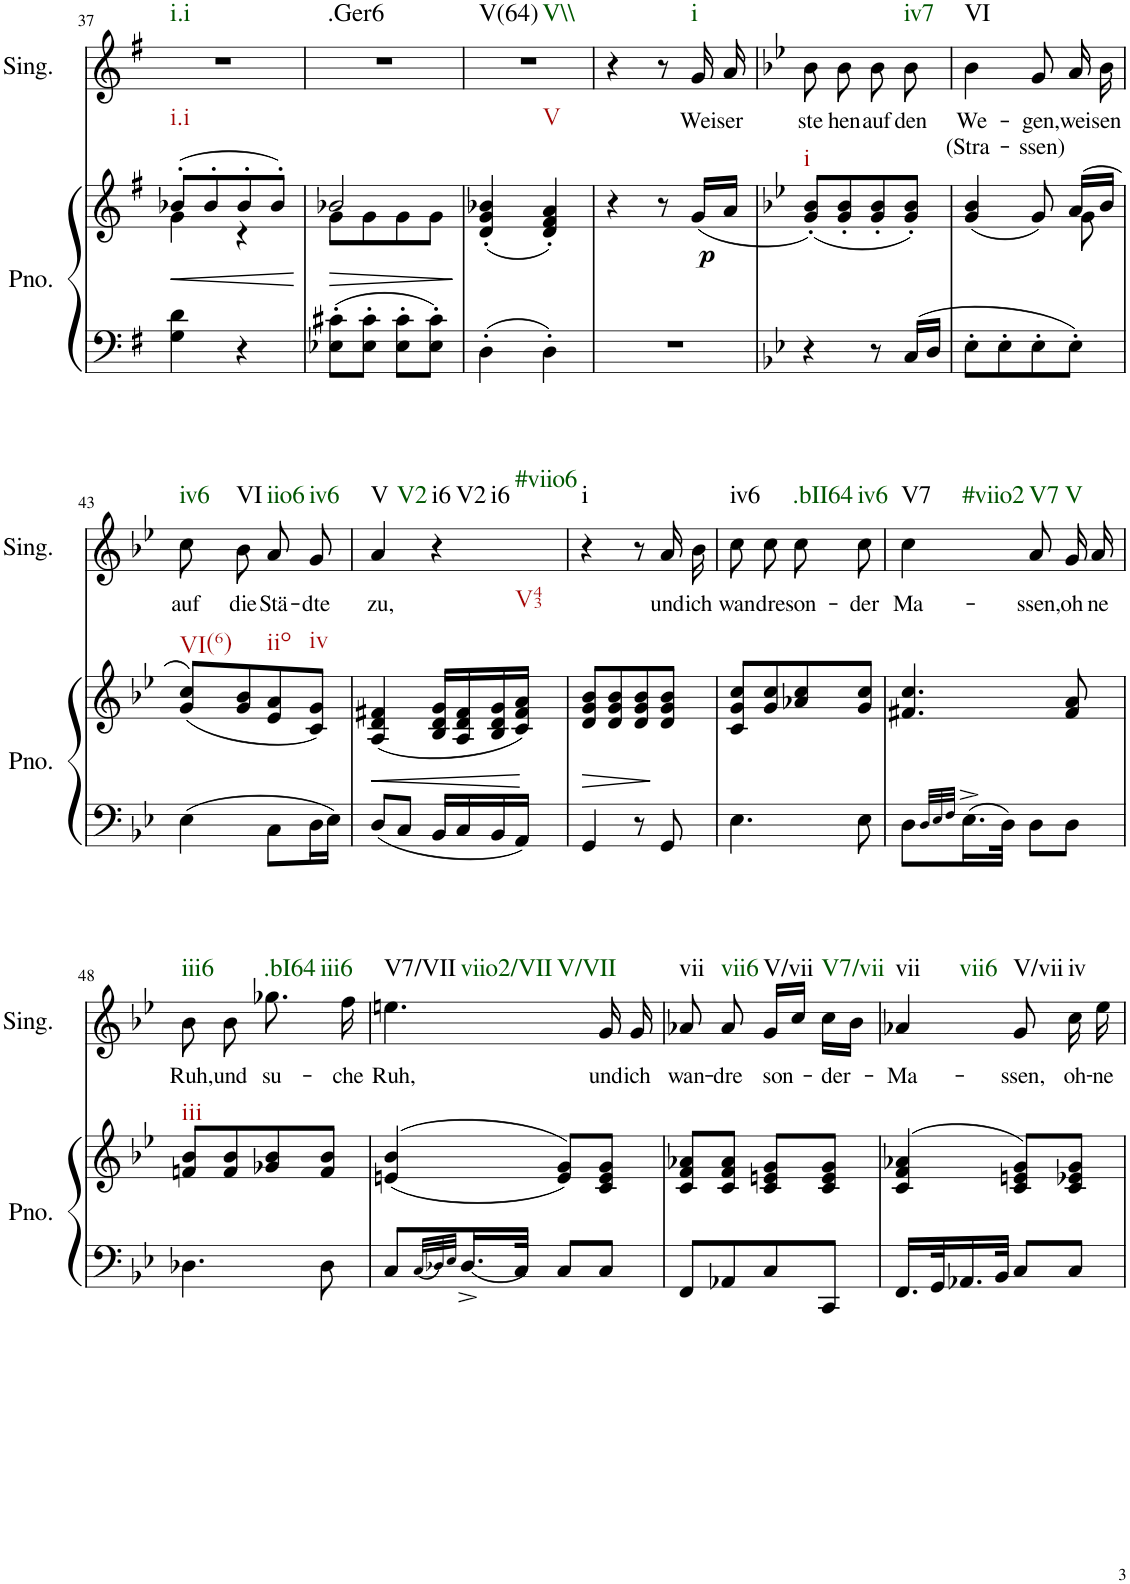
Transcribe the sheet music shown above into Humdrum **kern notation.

**kern	**kern	**dynam	**kern	**text	**text	**harte
*part2	*part2	*part2	*part1	*part1	*part1	*part1
*staff3	*staff2	*staff2/3	*staff1	*staff1	*staff1	*
*I"Pianoforte	*	*	*I"Singstimme	*	*	*
*I'Pno.	*	*	*I'Sing.	*	*	*
!!LO:PB:g=z
*clefF4	*clefG2	*	*clefG2	*	*	*
*k[f#]	*k[f#]	*	*k[f#]	*	*	*
*M2/4	*M2/4	*	*M2/4	*	*	*
=37	=37	=37	=37	=37	=37	=37
!	!	!LO:HP:b	!	!	!	!LO:H:kt=i.i
*	*^	*	*	*	*	*
4G\ 4d\	(8b-X'/L	4g\	<	2r	.	.	N
.	8b-'/	.	.	.	.	.	.
4r	8b-'/	4r	.	.	.	.	.
.	8b-'/J)	.	.	.	.	.	.
*	*v	*v	*	*	*	*	*
.	.	[	.	.	.	.
=38	=38	=38	=38	=38	=38	=38
!	!	!LO:HP:b	!	!	!	!LO:H:kt=.Ger6
*	*^	*	*	*	*	*
8E-X\' 8c#X\'L	2b-X/	8g\L	>	2r	.	.	N
8E-\' 8c#\'J	.	8g\	.	.	.	.	.
8E-\' 8c#\'L	.	8g\	.	.	.	.	.
8E-\' 8c#\'J	.	8g\J	.	.	.	.	.
*	*v	*v	*	*	*	*	*
.	.	]	.	.	.	.
=39	=39	=39	=39	=39	=39	=39
!	!	!	!	!	!	!LO:H:n=1:kt=V(64)
!	!	!	!	!	!	!LO:H:n=2:kt=V\\
4D'\	(4d/' 4g/' 4b-X/'	.	2r	.	.	N N
4D'\	4d/' 4f#/' 4a/')	.	.	.	.	.
=40	=40	=40	=40	=40	=40	=40
2r	4r	.	4r	.	.	.
.	8r	.	8r	.	.	.
!	!	!LO:DY:b	!	!LO:LY:b	!	!LO:H:kt=i
.	(16g/LL	p	16g/	Wei-	.	N
!	!	!	!	!LO:LY:b	!	!
.	16a/JJ	.	16a/	-ser	.	.
=41	=41	=41	=41	=41	=41	=41
*k[b-e-]	*k[b-e-]	*	*k[b-e-]	*	*	*
!	!	!	!	!LO:LY:b	!	!
4r	(8g/' 8b-/'L)	.	8b-\	ste-	.	.
!	!	!	!	!LO:LY:b	!	!
.	8g/' 8b-/'	.	8b-\	-hen	.	.
!	!	!	!	!LO:LY:b	!	!
8r	8g/' 8b-/'	.	8b-\	auf	.	.
!	!	!	!	!LO:LY:b	!	!LO:H:kt=iv7
16C/LL	8g/' 8b-/'J)	.	8b-\	den	.	N
16D/JJ	.	.	.	.	.	.
=42	=42	=42	=42	=42	=42	=42
*	*^	*	*	*	*	*
!	!	!	!	!	!LO:LY:b	!LO:LY:b	!LO:H:kt=VI
8E-'\L	(4g/ 4b-/	4.ryy	.	4b-\	We-	(Stra-	N
8E-'\	.	.	.	.	.	.	.
!	!	!	!	!	!LO:LY:b	!LO:LY:b	!
8E-'\	8g/)	.	.	8g/	-gen,	-ssen)	.
!	!	!	!	!	!LO:LY:b	!	!
8E-'\J	(16a/LL	8g\	.	16a/	wei-	.	.
!	!	!	!	!	!LO:LY:b	!	!
.	16b-/JJ	.	.	16b-\	-sen	.	.
*	*v	*v	*	*	*	*	*
!!LO:LB:g=z
=43	=43	=43	=43	=43	=43	=43
!	!	!	!	!LO:LY:b	!	!LO:H:kt=iv6
4E-\	(8g/ 8cc/L)	.	8cc\	auf	.	N
!	!	!	!	!LO:LY:b	!	!LO:H:kt=VI
.	8g/ 8b-/	.	8b-\	die	.	N
!	!	!	!	!LO:LY:b	!	!LO:H:kt=iio6
8C\L	8e-/ 8a/	.	8a/	Stä-	.	N
!	!	!	!	!LO:LY:b	!	!LO:H:kt=iv6
16D\L	8c/ 8g/J)	.	8g/	-dte	.	N
16E-\JJ	.	.	.	.	.	.
=44	=44	=44	=44	=44	=44	=44
!	!	!LO:HP:b	!	!LO:LY:b	!	!LO:H:n=1:kt=V
!	!	!	!	!	!	!LO:H:n=2:kt=V2
8D/L	(4A/ 4d/ 4f#X/	<	4a/	zu,	.	N N
8C/J	.	.	.	.	.	.
!	!	!	!	!	!	!LO:H:n=1:kt=i6
!	!	!	!	!	!	!LO:H:n=2:kt=V2
!	!	!	!	!	!	!LO:H:n=3:kt=i6
!	!	!	!	!	!	!LO:H:n=4:kt=#viio6
16BB-/LL	16B-/ 16d/ 16g/LL	.	4r	.	.	N N N N
16C/	16A/ 16d/ 16f#/	.	.	.	.	.
16BB-/	16B-/ 16d/ 16g/	.	.	.	.	.
16AA/JJ	16c/ 16f#/ 16a/JJ)	.	.	.	.	.
.	.	[	.	.	.	.
=45	=45	=45	=45	=45	=45	=45
!	!	!LO:HP:b	!	!	!	!LO:H:kt=i
4GG/	8d/ 8g/ 8b-/L	>	4r	.	.	N
.	8d/ 8g/ 8b-/	.	.	.	.	.
8r	8d/ 8g/ 8b-/	.	8r	.	.	.
!	!	!	!	!LO:LY:b	!	!
8GG/	8d/ 8g/ 8b-/J	.	16a/	und	.	.
!	!	!	!	!LO:LY:b	!	!
.	.	.	16b-\	ich	.	.
.	.	]	.	.	.	.
=46	=46	=46	=46	=46	=46	=46
!	!	!	!	!LO:LY:b	!	!LO:H:kt=iv6
4.E-\	8c/ 8g/ 8cc/L	.	8cc\	wan-	.	N
!	!	!	!	!LO:LY:b	!	!
.	8g/ 8cc/	.	8cc\	-dre	.	.
!	!	!	!	!LO:LY:b	!	!LO:H:kt=.bII64
.	8a-X/ 8cc/	.	8cc\	son-	.	N
!	!	!	!	!LO:LY:b	!	!LO:H:kt=iv6
8E-\	8g/ 8cc/J	.	8cc\	-der	.	N
=47	=47	=47	=47	=47	=47	=47
!	!	!	!	!LO:LY:b	!	!LO:H:n=1:kt=V7
!	!	!	!	!	!	!LO:H:n=2:kt=#viio2
8D\L	4.f#X/ 4.cc/	.	4cc\	Ma-	.	N N
32qD/LLL	.	.	.	.	.	.
32qE-/	.	.	.	.	.	.
32qF/JJJ	.	.	.	.	.	.
16.E-^\L	.	.	.	.	.	.
32D\JJk	.	.	.	.	.	.
!	!	!	!	!LO:LY:b	!	!LO:H:kt=V7
8D\L	.	.	8a/	-ssen,	.	N
!	!	!	!	!LO:LY:b	!	!LO:H:kt=V
8D\J	8f#/ 8a/	.	16g/	oh-	.	N
!	!	!	!	!LO:LY:b	!	!
.	.	.	16a/	-ne	.	.
!!LO:LB:g=z
=48	=48	=48	=48	=48	=48	=48
!	!	!	!	!LO:LY:b	!	!LO:H:kt=iii6
4.D-X\	8fn/ 8b-/L	.	8b-\	Ruh,	.	N
!	!	!	!	!LO:LY:b	!	!
.	8f/ 8b-/	.	8b-\	und	.	.
!	!	!	!	!LO:LY:b	!	!LO:H:n=1:kt=.bI64
!	!	!	!	!	!	!LO:H:n=2:kt=iii6
.	8g-X/ 8b-/	.	8.gg-X\	su-	.	N N
8D-\	8f/ 8b-/J	.	.	.	.	.
!	!	!	!	!LO:LY:b	!	!
.	.	.	16ff\	-che	.	.
=49	=49	=49	=49	=49	=49	=49
!	!	!	!	!LO:LY:b	!	!LO:H:n=1:kt=V7/VII
!	!	!	!	!	!	!LO:H:n=2:kt=viio2/VII
!	!	!	!	!	!	!LO:H:n=3:kt=V/VII
8C/L	(>(4en/ 4b-/	.	4.een\	Ruh,	.	N N N
32qC/LLL	.	.	.	.	.	.
32qD-X/	.	.	.	.	.	.
32qE-/JJJ	.	.	.	.	.	.
16.D-^/L	.	.	.	.	.	.
32C/JJk	.	.	.	.	.	.
8C/L	8e/ 8g/L))	.	.	.	.	.
!	!	!	!	!LO:LY:b	!	!
8C/J	8c/ 8e/ 8g/J	.	16g/	und	.	.
!	!	!	!	!LO:LY:b	!	!
.	.	.	16g/	ich	.	.
=50	=50	=50	=50	=50	=50	=50
!	!	!	!	!LO:LY:b	!	!LO:H:kt=vii
8FF/L	8c/ 8f/ 8a-X/L	.	8a-X/	wan-	.	N
!	!	!	!	!LO:LY:b	!	!LO:H:kt=vii6
8AA-X/	8c/ 8f/ 8a-/J	.	8a-/	-dre	.	N
!	!	!	!	!LO:LY:b	!	!LO:H:kt=V/vii
8C/	8c/ 8en/ 8g/L	.	16g/LL	son-	.	N
.	.	.	16cc/JJ	.	.	.
!	!	!	!	!LO:LY:b	!	!LO:H:kt=V7/vii
8CC/J	8c/ 8e/ 8g/J	.	16cc\LL	-der-	.	N
.	.	.	16b-\JJ	.	.	.
=51	=51	=51	=51	=51	=51	=51
!	!	!	!	!LO:LY:b	!	!LO:H:n=1:kt=vii
!	!	!	!	!	!	!LO:H:n=2:kt=vii6
16.FF/LL	(>4c/ 4f/ 4a-X/	.	4a-X/	Ma-	.	N N
32GG/K	.	.	.	.	.	.
16.AA-X/	.	.	.	.	.	.
32BB-/JJk	.	.	.	.	.	.
!	!	!	!	!LO:LY:b	!	!LO:H:kt=V/vii
8C/L	8c/ 8en/ 8g/L)	.	8g/	-ssen,	.	N
!	!	!	!	!LO:LY:b	!	!LO:H:kt=iv
8C/J	8c/ 8e-X/ 8g/J	.	16cc\	oh-	.	N
!	!	!	!	!LO:LY:b	!	!
.	.	.	16ee-\	-ne	.	.
=	=	=	=	=	=	=
*-	*-	*-	*-	*-	*-	*-
